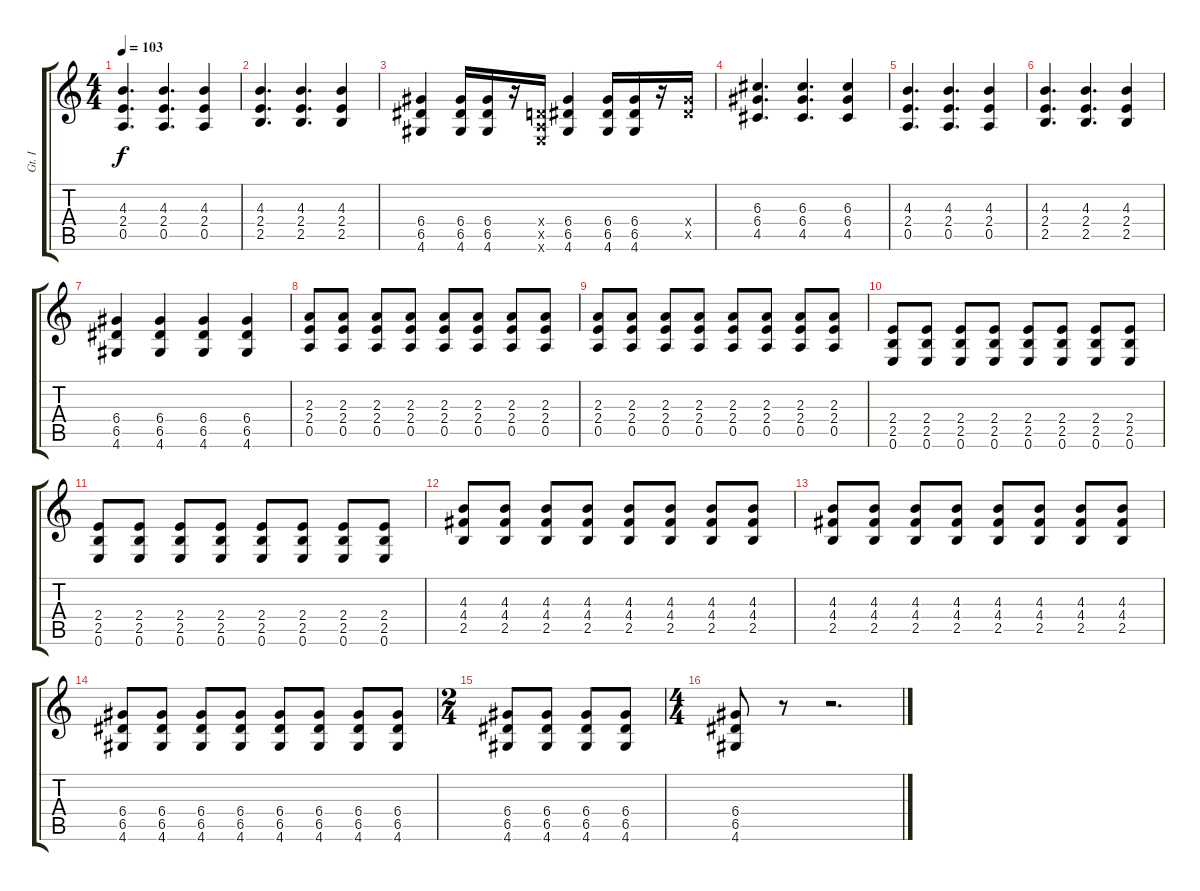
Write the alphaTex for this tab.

\track ("Gt. I" "Gt. I") {instrument distortionguitar}
\staff {score tabs}
\tuning (E4 B3 G3 D3 A2 E2) {hide}
\ts (4 4)
\tempo 103
\clef g2
\ks c
(4.3 2.4 0.5).4{d dy f} (4.3 2.4 0.5).4{d} (4.3 2.4 0.5).4 |
(4.3 2.4 2.5).4{d} (4.3 2.4 2.5).4{d} (4.3 2.4 2.5).4 |
(6.4 6.5 4.6).4 (6.4 6.5 4.6).16 (6.4 6.5 4.6).16 r.16 (0.4{x} 0.5{x} 0.6{x}).16 (6.4 6.5 4.6).4 (6.4 6.5 4.6).16 (6.4 6.5 4.6).16 r.16 (6.4{x} 6.5{x}).16 |
(6.3 6.4 4.5).4{d} (6.3 6.4 4.5).4{d} (6.3 6.4 4.5).4 |
(4.3 2.4 0.5).4{d} (4.3 2.4 0.5).4{d} (4.3 2.4 0.5).4 |
(4.3 2.4 2.5).4{d} (4.3 2.4 2.5).4{d} (4.3 2.4 2.5).4 |
(6.4 6.5 4.6).4 (6.4 6.5 4.6).4 (6.4 6.5 4.6).4 (6.4 6.5 4.6).4 |
(2.3 2.4 0.5).8 (2.3 2.4 0.5).8 (2.3 2.4 0.5).8 (2.3 2.4 0.5).8 (2.3 2.4 0.5).8 (2.3 2.4 0.5).8 (2.3 2.4 0.5).8 (2.3 2.4 0.5).8 |
(2.3 2.4 0.5).8 (2.3 2.4 0.5).8 (2.3 2.4 0.5).8 (2.3 2.4 0.5).8 (2.3 2.4 0.5).8 (2.3 2.4 0.5).8 (2.3 2.4 0.5).8 (2.3 2.4 0.5).8 |
(2.4 2.5 0.6).8 (2.4 2.5 0.6).8 (2.4 2.5 0.6).8 (2.4 2.5 0.6).8 (2.4 2.5 0.6).8 (2.4 2.5 0.6).8 (2.4 2.5 0.6).8 (2.4 2.5 0.6).8 |
(2.4 2.5 0.6).8 (2.4 2.5 0.6).8 (2.4 2.5 0.6).8 (2.4 2.5 0.6).8 (2.4 2.5 0.6).8 (2.4 2.5 0.6).8 (2.4 2.5 0.6).8 (2.4 2.5 0.6).8 |
(4.3 4.4 2.5).8 (4.3 4.4 2.5).8 (4.3 4.4 2.5).8 (4.3 4.4 2.5).8 (4.3 4.4 2.5).8 (4.3 4.4 2.5).8 (4.3 4.4 2.5).8 (4.3 4.4 2.5).8 |
(4.3 4.4 2.5).8 (4.3 4.4 2.5).8 (4.3 4.4 2.5).8 (4.3 4.4 2.5).8 (4.3 4.4 2.5).8 (4.3 4.4 2.5).8 (4.3 4.4 2.5).8 (4.3 4.4 2.5).8 |
(6.4 6.5 4.6).8 (6.4 6.5 4.6).8 (6.4 6.5 4.6).8 (6.4 6.5 4.6).8 (6.4 6.5 4.6).8 (6.4 6.5 4.6).8 (6.4 6.5 4.6).8 (6.4 6.5 4.6).8 |
\ts (2 4)
(6.4 6.5 4.6).8 (6.4 6.5 4.6).8 (6.4 6.5 4.6).8 (6.4 6.5 4.6).8 |
\ts (4 4)
(6.4 6.5 4.6).8 r.8 r.2{d}
